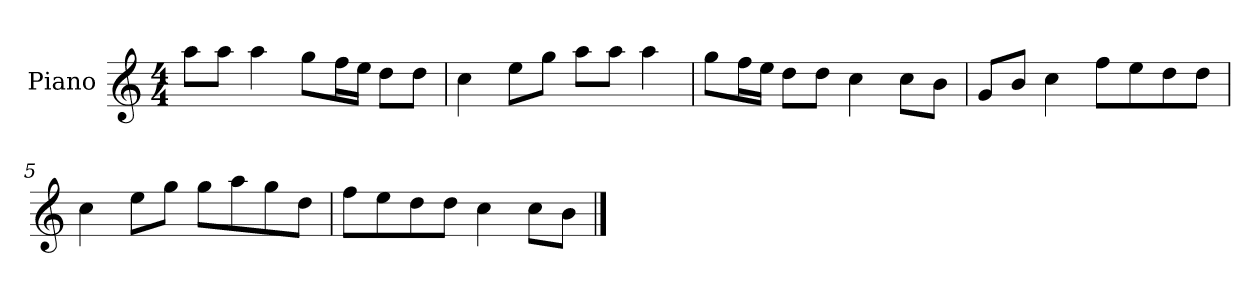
**kern
*part1
*staff1
*I"Piano
*I'P-no
*clefG2
*k[]
*M4/4
*MM90
=1
8aa\L
8aa\J
4aa\
8gg\L
16ff\L
16ee\JJ
8dd\L
8dd\J
=2
4cc\
8ee\L
8gg\J
8aa\L
8aa\J
4aa\
=3
8gg\L
16ff\L
16ee\JJ
8dd\L
8dd\J
4cc\
8cc\L
8b\J
=4
8g/L
8b/J
4cc\
8ff\L
8ee\
8dd\
8dd\J
=5
4cc\
8ee\L
8gg\J
8gg\L
8aa\
8gg\
8dd\J
!!LO:LB:g=z
=6
8ff\L
8ee\
8dd\
8dd\J
4cc\
8cc\L
8b\J
==
*-
